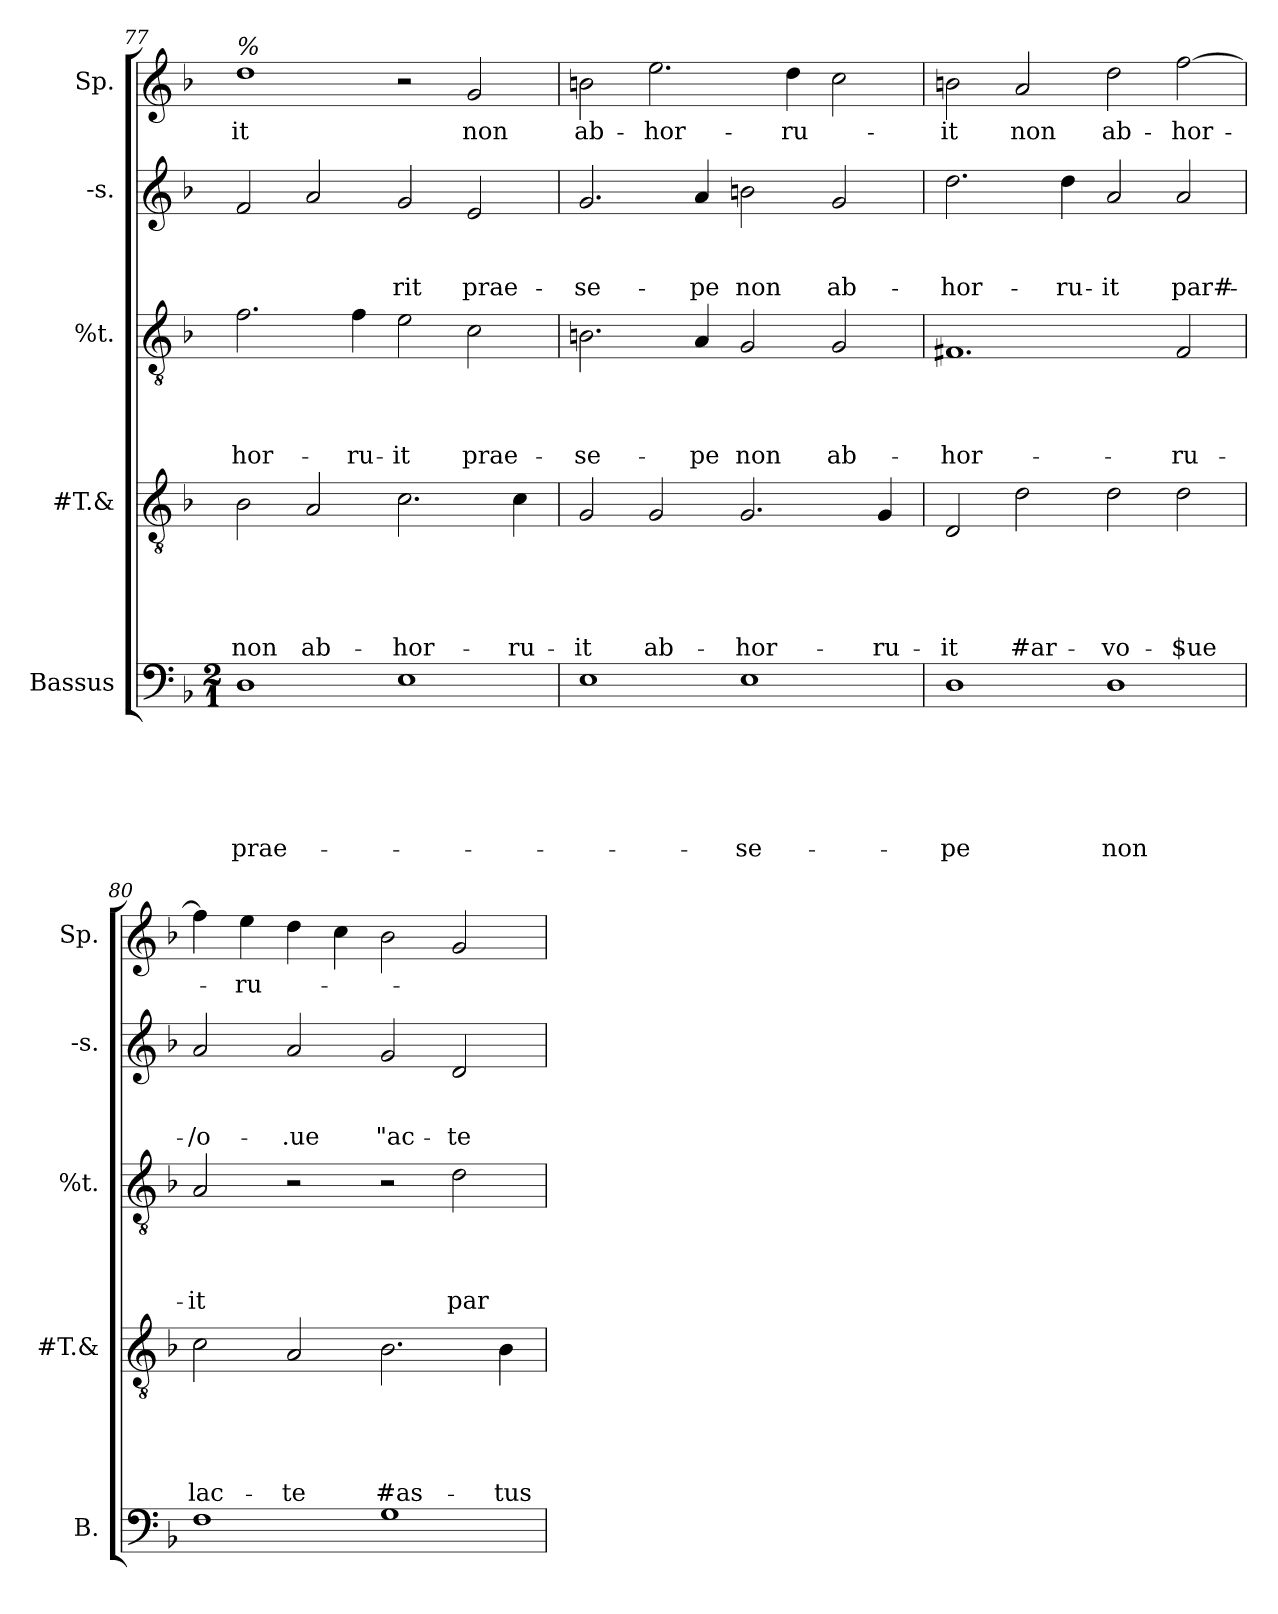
**kern	**text	**text	**text	**text	**text	**text	**kern	**text	**text	**text	**text	**text	**kern	**text	**text	**text	**text	**kern	**text	**text	**text	**kern	**text
*part5	*part5	*part5	*part5	*part5	*part5	*part5	*part4	*part4	*part4	*part4	*part4	*part4	*part3	*part3	*part3	*part3	*part3	*part2	*part2	*part2	*part2	*part1	*part1
*staff5	*staff5	*staff5	*staff5	*staff5	*staff5	*staff5	*staff4	*staff4	*staff4	*staff4	*staff4	*staff4	*staff3	*staff3	*staff3	*staff3	*staff3	*staff2	*staff2	*staff2	*staff2	*staff1	*staff1
*I"Bassus	*	*	*	*	*	*	*I"#T.&	*	*	*	*	*	*I"%t.	*	*	*	*	*I"-s.	*	*	*	*I"Sp.	*
*I'B.	*	*	*	*	*	*	*I'#T.&	*	*	*	*	*	*I'%t.	*	*	*	*	*I'-s.	*	*	*	*I'Sp.	*
!!LO:LB:g=z
*clefF4	*	*	*	*	*	*	*clefGv2	*	*	*	*	*	*clefGv2	*	*	*	*	*clefG2	*	*	*	*clefG2	*
*k[b-]	*	*	*	*	*	*	*k[b-]	*	*	*	*	*	*k[b-]	*	*	*	*	*k[b-]	*	*	*	*k[b-]	*
*F:	*	*	*	*	*	*	*F:	*	*	*	*	*	*F:	*	*	*	*	*F:	*	*	*	*F:	*
*M2/1	*	*	*	*	*	*	*	*	*	*	*	*	*	*	*	*	*	*	*	*	*	*	*
=77	=77	=77	=77	=77	=77	=77	=77	=77	=77	=77	=77	=77	=77	=77	=77	=77	=77	=77	=77	=77	=77	=77	=77
!	!	!	!	!	!	!	!	!	!	!	!	!	!	!	!	!	!	!	!	!	!	!LO:TX:a:i:t=%	!
!	!	!	!	!	!	!LO:LY:b	!	!	!	!	!	!LO:LY:b	!	!	!	!	!LO:LY:b	!	!	!	!	!	!LO:LY:b:rj
1D	.	.	.	.	.	prae-	2B-\	.	.	.	.	non	2.f\	.	.	.	-hor-	2f/	.	.	.	1dd	-it
!	!	!	!	!	!	!	!	!	!	!	!	!LO:LY:b	!	!	!	!	!	!	!	!	!	!	!
.	.	.	.	.	.	.	2A/	.	.	.	.	ab-	.	.	.	.	.	2a/	.	.	.	.	.
!	!	!	!	!	!	!	!	!	!	!	!	!	!	!	!	!	!LO:LY:b	!	!	!	!	!	!
.	.	.	.	.	.	.	.	.	.	.	.	.	4f\	.	.	.	-ru-	.	.	.	.	.	.
!	!	!	!	!	!	!	!	!	!	!	!	!LO:LY:b	!	!	!	!	!LO:LY:b	!	!	!	!LO:LY:b	!	!
1E	.	.	.	.	.	.	2.c\	.	.	.	.	-hor-	2e\	.	.	.	-it	2g/	.	.	-rit	2r	.
!	!	!	!	!	!	!	!	!	!	!	!	!	!	!	!	!	!LO:LY:b	!	!	!	!LO:LY:b	!	!LO:LY:b
.	.	.	.	.	.	.	.	.	.	.	.	.	2c\	.	.	.	prae-	2e/	.	.	prae-	2g/	non
!	!	!	!	!	!	!	!	!	!	!	!	!LO:LY:b	!	!	!	!	!	!	!	!	!	!	!
.	.	.	.	.	.	.	4c\	.	.	.	.	-ru-	.	.	.	.	.	.	.	.	.	.	.
=78	=78	=78	=78	=78	=78	=78	=78	=78	=78	=78	=78	=78	=78	=78	=78	=78	=78	=78	=78	=78	=78	=78	=78
!	!	!	!	!	!	!	!	!	!	!	!	!LO:LY:b	!	!	!	!	!LO:LY:b	!	!	!	!LO:LY:b	!	!LO:LY:b
1E	.	.	.	.	.	.	2G/	.	.	.	.	-it	2.Bn\	.	.	.	-se-	2.g/	.	.	-se-	2bn\	ab-
!	!	!	!	!	!	!	!	!	!	!	!	!LO:LY:b	!	!	!	!	!	!	!	!	!	!	!LO:LY:b
.	.	.	.	.	.	.	2G/	.	.	.	.	ab-	.	.	.	.	.	.	.	.	.	2.ee\	-hor-
!	!	!	!	!	!	!	!	!	!	!	!	!	!	!	!	!	!LO:LY:b	!	!	!	!LO:LY:b	!	!
.	.	.	.	.	.	.	.	.	.	.	.	.	4A/	.	.	.	-pe	4a/	.	.	-pe	.	.
!	!	!	!	!	!	!LO:LY:b	!	!	!	!	!	!LO:LY:b	!	!	!	!	!LO:LY:b	!	!	!	!LO:LY:b	!	!
1E	.	.	.	.	.	-se-	2.G/	.	.	.	.	-hor-	2G/	.	.	.	non	2bn\	.	.	non	.	.
!	!	!	!	!	!	!	!	!	!	!	!	!	!	!	!	!	!	!	!	!	!	!	!LO:LY:b
.	.	.	.	.	.	.	.	.	.	.	.	.	.	.	.	.	.	.	.	.	.	4dd\	-ru-
!	!	!	!	!	!	!	!	!	!	!	!	!	!	!	!	!	!LO:LY:b	!	!	!	!LO:LY:b	!	!
.	.	.	.	.	.	.	.	.	.	.	.	.	2G/	.	.	.	ab-	2g/	.	.	ab-	2cc\	.
!	!	!	!	!	!	!	!	!	!	!	!	!LO:LY:b	!	!	!	!	!	!	!	!	!	!	!
.	.	.	.	.	.	.	4G/	.	.	.	.	-ru-	.	.	.	.	.	.	.	.	.	.	.
=79	=79	=79	=79	=79	=79	=79	=79	=79	=79	=79	=79	=79	=79	=79	=79	=79	=79	=79	=79	=79	=79	=79	=79
!	!	!	!	!	!	!LO:LY:b	!	!	!	!	!	!LO:LY:b	!	!	!	!	!LO:LY:b	!	!	!	!LO:LY:b	!	!LO:LY:b
1D	.	.	.	.	.	-pe	2D/	.	.	.	.	-it	1.F#X	.	.	.	-hor-	2.dd\	.	.	-hor-	2b\	-it
!	!	!	!	!	!	!	!	!	!	!	!	!LO:LY:b	!	!	!	!	!	!	!	!	!	!	!LO:LY:b
.	.	.	.	.	.	.	2d\	.	.	.	.	#ar-	.	.	.	.	.	.	.	.	.	2a/	non
!	!	!	!	!	!	!	!	!	!	!	!	!	!	!	!	!	!	!	!	!	!LO:LY:b	!	!
.	.	.	.	.	.	.	.	.	.	.	.	.	.	.	.	.	.	4dd\	.	.	-ru-	.	.
!	!	!	!	!	!	!LO:LY:b	!	!	!	!	!	!LO:LY:b	!	!	!	!	!	!	!	!	!LO:LY:b	!	!LO:LY:b
1D	.	.	.	.	.	non	2d\	.	.	.	.	-vo-	.	.	.	.	.	2a/	.	.	-it	2dd\	ab-
!	!	!	!	!	!	!	!	!	!	!	!	!LO:LY:b	!	!	!	!	!LO:LY:b	!	!	!	!LO:LY:b:rj	!	!LO:LY:b
.	.	.	.	.	.	.	2d\	.	.	.	.	-$ue	2F#/	.	.	.	-ru-	2a/	.	.	par#-	[>2ff\	-hor-
=80	=80	=80	=80	=80	=80	=80	=80	=80	=80	=80	=80	=80	=80	=80	=80	=80	=80	=80	=80	=80	=80	=80	=80
!	!	!	!	!	!	!	!	!	!	!	!	!LO:LY:b	!	!	!	!	!LO:LY:b	!	!	!	!LO:LY:b	!	!
1F	.	.	.	.	.	.	2c\	.	.	.	.	lac-	2A/	.	.	.	-it	2a/	.	.	-/o-	4ff\]	.
!	!	!	!	!	!	!	!	!	!	!	!	!	!	!	!	!	!	!	!	!	!	!	!LO:LY:b
.	.	.	.	.	.	.	.	.	.	.	.	.	.	.	.	.	.	.	.	.	.	4ee\	-ru-
!	!	!	!	!	!	!	!	!	!	!	!	!LO:LY:b	!	!	!	!	!	!	!	!	!LO:LY:b	!	!
.	.	.	.	.	.	.	2A/	.	.	.	.	-te	2r	.	.	.	.	2a/	.	.	-.ue	4dd\	.
.	.	.	.	.	.	.	.	.	.	.	.	.	.	.	.	.	.	.	.	.	.	4cc\	.
!	!	!	!	!	!	!	!	!	!	!	!	!LO:LY:b	!	!	!	!	!	!	!	!	!LO:LY:b	!	!
1G	.	.	.	.	.	.	2.B-\	.	.	.	.	#as-	2r	.	.	.	.	2g/	.	.	"ac-	2b-\	.
!	!	!	!	!	!	!	!	!	!	!	!	!	!	!	!	!	!LO:LY:b	!	!	!	!LO:LY:b	!	!
.	.	.	.	.	.	.	.	.	.	.	.	.	2d\	.	.	.	par-	2d/	.	.	-te	2g/	.
!	!	!	!	!	!	!	!	!	!	!	!	!LO:LY:b	!	!	!	!	!	!	!	!	!	!	!
.	.	.	.	.	.	.	4B-\	.	.	.	.	-tus	.	.	.	.	.	.	.	.	.	.	.
=	=	=	=	=	=	=	=	=	=	=	=	=	=	=	=	=	=	=	=	=	=	=	=
*-	*-	*-	*-	*-	*-	*-	*-	*-	*-	*-	*-	*-	*-	*-	*-	*-	*-	*-	*-	*-	*-	*-	*-
